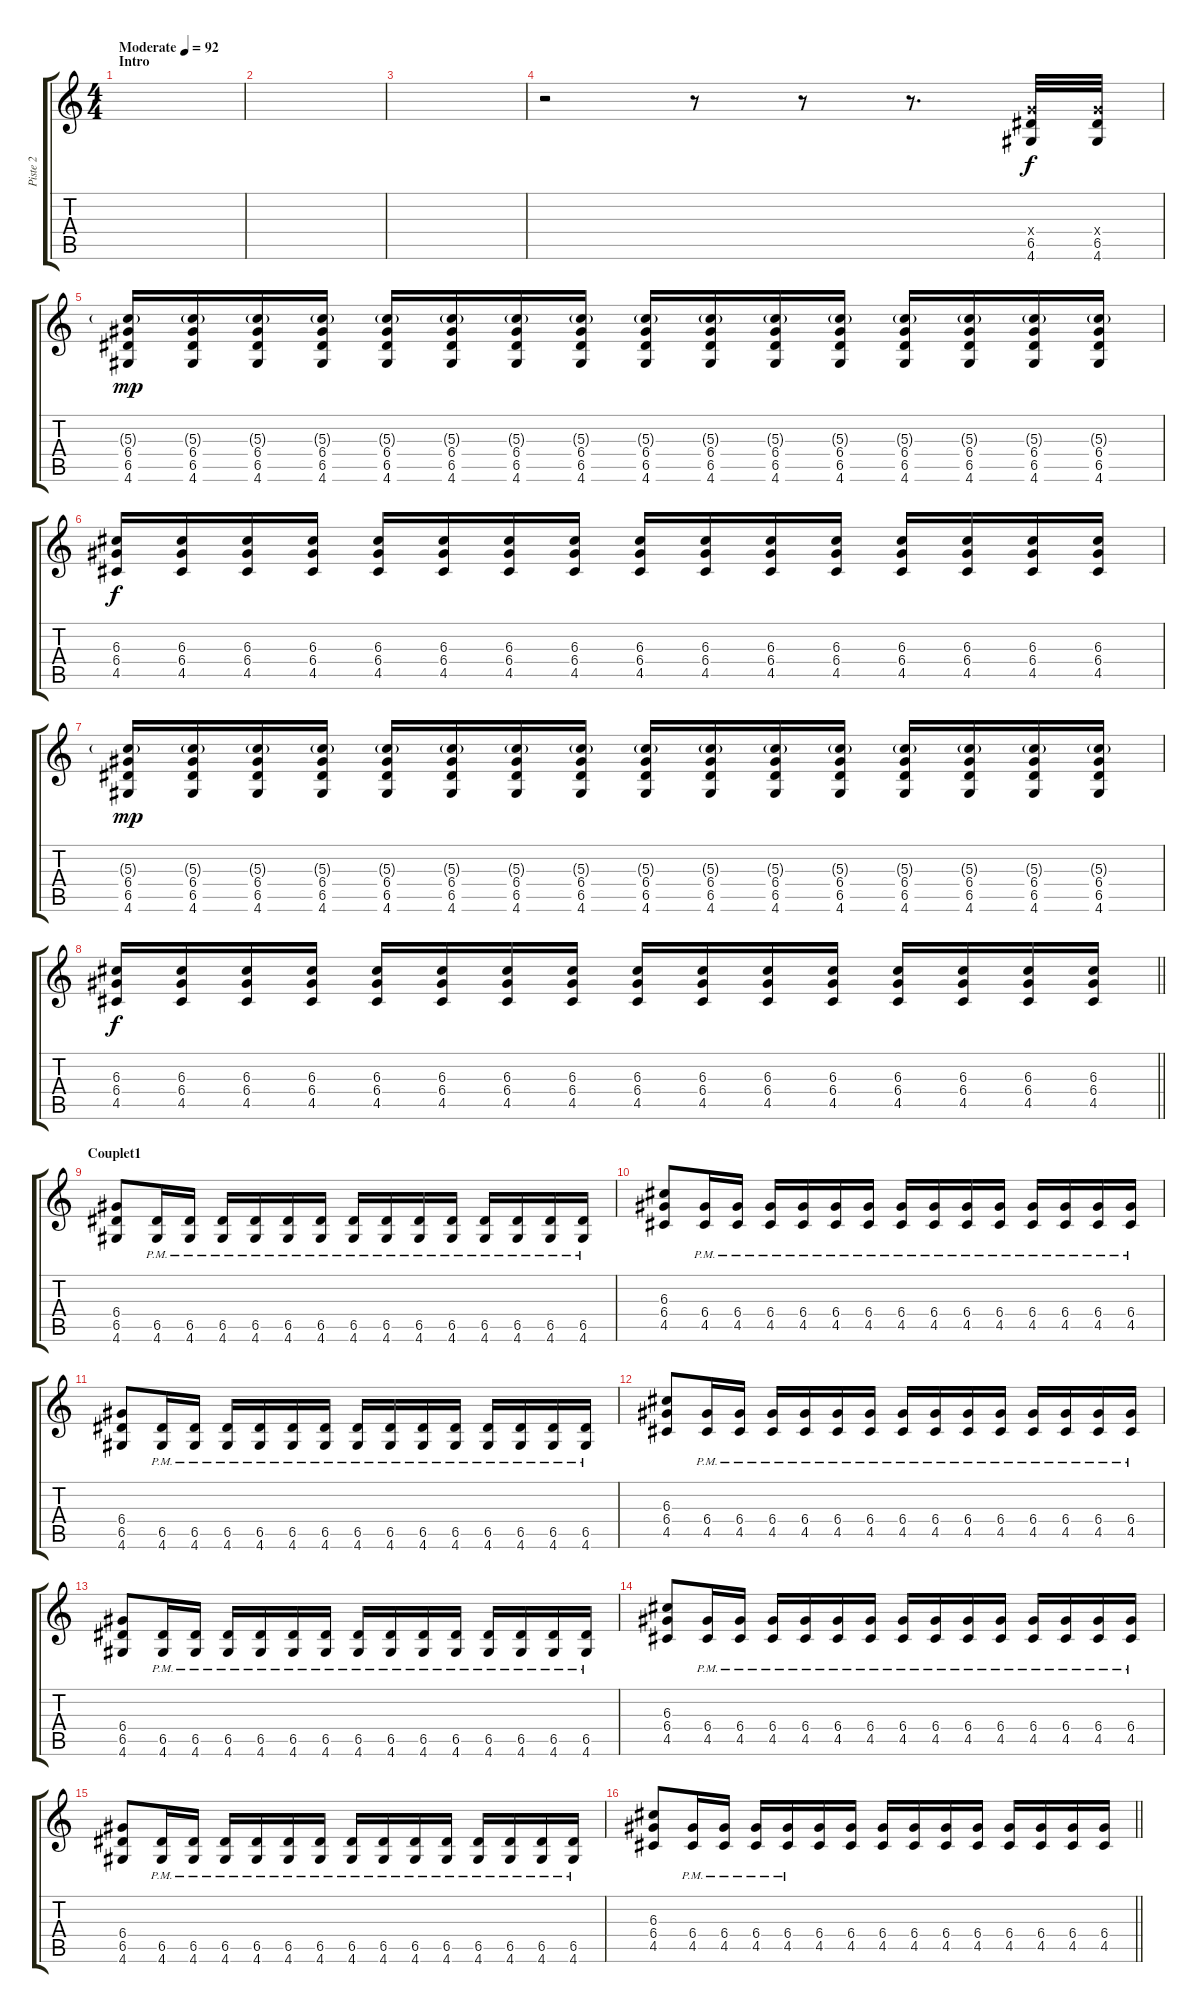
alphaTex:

\track ("Piste 2" "Piste 2") {instrument distortionguitar}
\staff {score tabs}
\tuning (E4 B3 G3 D3 A2 E2) {hide}
\ts (4 4)
\section ("" "Intro")
\tempo (92 "Moderate")
\clef g2
\ks c
|
|
|
r.2 r.8 r.8 r.8{d} (5.4{x} 6.5 4.6).32 (5.4{x} 6.5 4.6).32 |
(5.3{g} 6.4 6.5 4.6).16{dy mp} (5.3{g} 6.4 6.5 4.6).16 (5.3{g} 6.4 6.5 4.6).16 (5.3{g} 6.4 6.5 4.6).16 (5.3{g} 6.4 6.5 4.6).16 (5.3{g} 6.4 6.5 4.6).16 (5.3{g} 6.4 6.5 4.6).16 (5.3{g} 6.4 6.5 4.6).16 (5.3{g} 6.4 6.5 4.6).16 (5.3{g} 6.4 6.5 4.6).16 (5.3{g} 6.4 6.5 4.6).16 (5.3{g} 6.4 6.5 4.6).16 (5.3{g} 6.4 6.5 4.6).16 (5.3{g} 6.4 6.5 4.6).16 (5.3{g} 6.4 6.5 4.6).16 (5.3{g} 6.4 6.5 4.6).16 |
(6.3 6.4 4.5).16{dy f} (6.3 6.4 4.5).16 (6.3 6.4 4.5).16 (6.3 6.4 4.5).16 (6.3 6.4 4.5).16 (6.3 6.4 4.5).16 (6.3 6.4 4.5).16 (6.3 6.4 4.5).16 (6.3 6.4 4.5).16 (6.3 6.4 4.5).16 (6.3 6.4 4.5).16 (6.3 6.4 4.5).16 (6.3 6.4 4.5).16 (6.3 6.4 4.5).16 (6.3 6.4 4.5).16 (6.3 6.4 4.5).16 |
(5.3{g} 6.4 6.5 4.6).16{dy mp} (5.3{g} 6.4 6.5 4.6).16 (5.3{g} 6.4 6.5 4.6).16 (5.3{g} 6.4 6.5 4.6).16 (5.3{g} 6.4 6.5 4.6).16 (5.3{g} 6.4 6.5 4.6).16 (5.3{g} 6.4 6.5 4.6).16 (5.3{g} 6.4 6.5 4.6).16 (5.3{g} 6.4 6.5 4.6).16 (5.3{g} 6.4 6.5 4.6).16 (5.3{g} 6.4 6.5 4.6).16 (5.3{g} 6.4 6.5 4.6).16 (5.3{g} 6.4 6.5 4.6).16 (5.3{g} 6.4 6.5 4.6).16 (5.3{g} 6.4 6.5 4.6).16 (5.3{g} 6.4 6.5 4.6).16 |
\barLineRight lightlight
(6.3 6.4 4.5).16{dy f} (6.3 6.4 4.5).16 (6.3 6.4 4.5).16 (6.3 6.4 4.5).16 (6.3 6.4 4.5).16 (6.3 6.4 4.5).16 (6.3 6.4 4.5).16 (6.3 6.4 4.5).16 (6.3 6.4 4.5).16 (6.3 6.4 4.5).16 (6.3 6.4 4.5).16 (6.3 6.4 4.5).16 (6.3 6.4 4.5).16 (6.3 6.4 4.5).16 (6.3 6.4 4.5).16 (6.3 6.4 4.5).16 |
\section ("" "Couplet1")
(6.4 6.5 4.6).8 (6.5{pm} 4.6{pm}).16 (6.5{pm} 4.6{pm}).16 (6.5{pm} 4.6{pm}).16 (6.5{pm} 4.6{pm}).16 (6.5{pm} 4.6{pm}).16 (6.5{pm} 4.6{pm}).16 (6.5{pm} 4.6{pm}).16 (6.5{pm} 4.6{pm}).16 (6.5{pm} 4.6{pm}).16 (6.5{pm} 4.6{pm}).16 (6.5{pm} 4.6{pm}).16 (6.5{pm} 4.6{pm}).16 (6.5{pm} 4.6{pm}).16 (6.5{pm} 4.6{pm}).16 |
(6.3 6.4 4.5).8 (6.4{pm} 4.5{pm}).16 (6.4{pm} 4.5{pm}).16 (6.4{pm} 4.5{pm}).16 (6.4{pm} 4.5{pm}).16 (6.4{pm} 4.5{pm}).16 (6.4{pm} 4.5{pm}).16 (6.4{pm} 4.5{pm}).16 (6.4{pm} 4.5{pm}).16 (6.4{pm} 4.5{pm}).16 (6.4{pm} 4.5{pm}).16 (6.4{pm} 4.5{pm}).16 (6.4{pm} 4.5{pm}).16 (6.4{pm} 4.5{pm}).16 (6.4{pm} 4.5{pm}).16 |
(6.4 6.5 4.6).8 (6.5{pm} 4.6{pm}).16 (6.5{pm} 4.6{pm}).16 (6.5{pm} 4.6{pm}).16 (6.5{pm} 4.6{pm}).16 (6.5{pm} 4.6{pm}).16 (6.5{pm} 4.6{pm}).16 (6.5{pm} 4.6{pm}).16 (6.5{pm} 4.6{pm}).16 (6.5{pm} 4.6{pm}).16 (6.5{pm} 4.6{pm}).16 (6.5{pm} 4.6{pm}).16 (6.5{pm} 4.6{pm}).16 (6.5{pm} 4.6{pm}).16 (6.5{pm} 4.6{pm}).16 |
(6.3 6.4 4.5).8 (6.4{pm} 4.5{pm}).16 (6.4{pm} 4.5{pm}).16 (6.4{pm} 4.5{pm}).16 (6.4{pm} 4.5{pm}).16 (6.4{pm} 4.5{pm}).16 (6.4{pm} 4.5{pm}).16 (6.4{pm} 4.5{pm}).16 (6.4{pm} 4.5{pm}).16 (6.4{pm} 4.5{pm}).16 (6.4{pm} 4.5{pm}).16 (6.4{pm} 4.5{pm}).16 (6.4{pm} 4.5{pm}).16 (6.4{pm} 4.5{pm}).16 (6.4{pm} 4.5{pm}).16 |
(6.4 6.5 4.6).8 (6.5{pm} 4.6{pm}).16 (6.5{pm} 4.6{pm}).16 (6.5{pm} 4.6{pm}).16 (6.5{pm} 4.6{pm}).16 (6.5{pm} 4.6{pm}).16 (6.5{pm} 4.6{pm}).16 (6.5{pm} 4.6{pm}).16 (6.5{pm} 4.6{pm}).16 (6.5{pm} 4.6{pm}).16 (6.5{pm} 4.6{pm}).16 (6.5{pm} 4.6{pm}).16 (6.5{pm} 4.6{pm}).16 (6.5{pm} 4.6{pm}).16 (6.5{pm} 4.6{pm}).16 |
(6.3 6.4 4.5).8 (6.4{pm} 4.5{pm}).16 (6.4{pm} 4.5{pm}).16 (6.4{pm} 4.5{pm}).16 (6.4{pm} 4.5{pm}).16 (6.4{pm} 4.5{pm}).16 (6.4{pm} 4.5{pm}).16 (6.4{pm} 4.5{pm}).16 (6.4{pm} 4.5{pm}).16 (6.4{pm} 4.5{pm}).16 (6.4{pm} 4.5{pm}).16 (6.4{pm} 4.5{pm}).16 (6.4{pm} 4.5{pm}).16 (6.4{pm} 4.5{pm}).16 (6.4{pm} 4.5{pm}).16 |
(6.4 6.5 4.6).8 (6.5{pm} 4.6{pm}).16 (6.5{pm} 4.6{pm}).16 (6.5{pm} 4.6{pm}).16 (6.5{pm} 4.6{pm}).16 (6.5{pm} 4.6{pm}).16 (6.5{pm} 4.6{pm}).16 (6.5{pm} 4.6{pm}).16 (6.5{pm} 4.6{pm}).16 (6.5{pm} 4.6{pm}).16 (6.5{pm} 4.6{pm}).16 (6.5{pm} 4.6{pm}).16 (6.5{pm} 4.6{pm}).16 (6.5{pm} 4.6{pm}).16 (6.5{pm} 4.6{pm}).16 |
\barLineRight lightlight
(6.3 6.4 4.5).8 (6.4{pm} 4.5{pm}).16 (6.4{pm} 4.5{pm}).16 (6.4{pm} 4.5{pm}).16 (6.4{pm} 4.5{pm}).16 (6.4 4.5).16 (6.4 4.5).16 (6.4 4.5).16 (6.4 4.5).16 (6.4 4.5).16 (6.4 4.5).16 (6.4 4.5).16 (6.4 4.5).16 (6.4 4.5).16 (6.4 4.5).16
